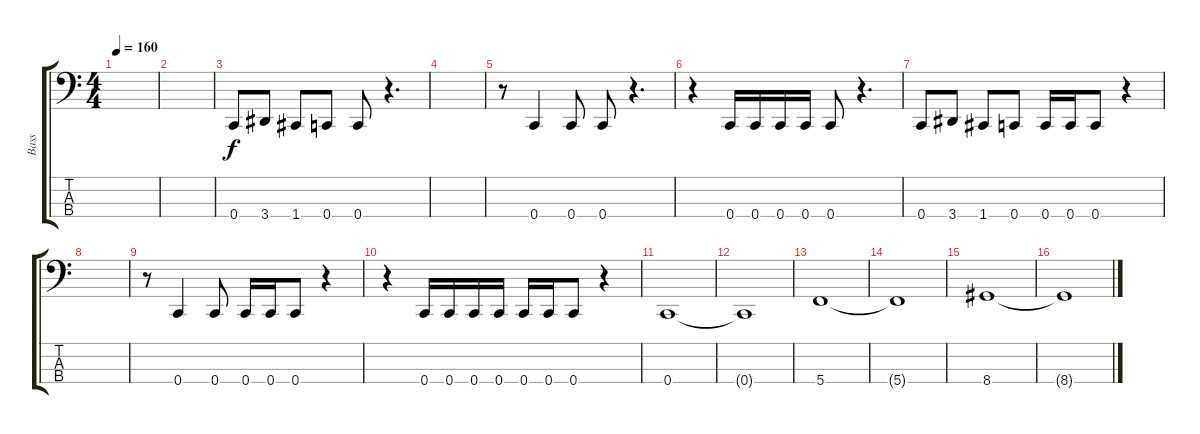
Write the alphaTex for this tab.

\track ("Bass" "Bass") {instrument electricbasspick}
\staff {score tabs}
\tuning (F2 C2 G1 C1) {hide}
\ts (4 4)
\section ("" "")
\tempo 160
\clef f4
\ks c
|
|
0.4.8 3.4.8 1.4.8 0.4.8 0.4.8 r.4{d} |
|
r.8 0.4.4 0.4.8 0.4.8 r.4{d} |
r.4 0.4.16 0.4.16 0.4.16 0.4.16 0.4.8 r.4{d} |
0.4.8 3.4.8 1.4.8 0.4.8 0.4.16 0.4.16 0.4.8 r.4 |
|
r.8 0.4.4 0.4.8 0.4.16 0.4.16 0.4.8 r.4 |
r.4 0.4.16 0.4.16 0.4.16 0.4.16 0.4.16 0.4.16 0.4.8 r.4 |
0.4.1 |
0.4{t}.1 |
5.4.1 |
5.4{t}.1 |
8.4.1 |
8.4{t}.1
